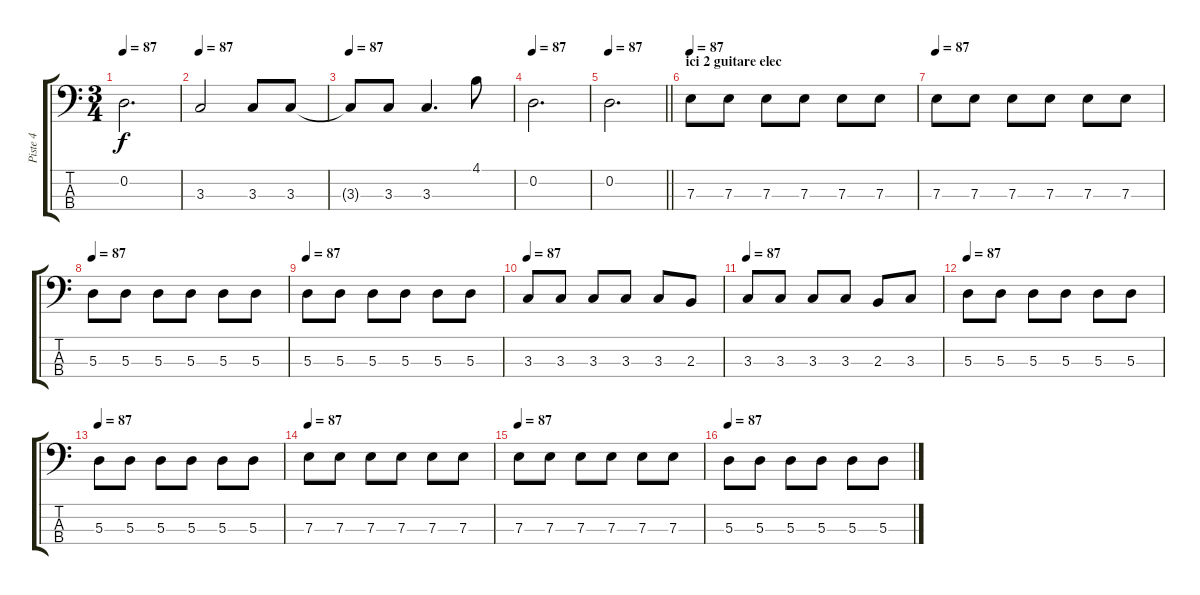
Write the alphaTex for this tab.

\track ("Piste 4" "Piste 4") {instrument electricbassfinger}
\staff {score tabs}
\tuning (G2 D2 A1 E1) {hide}
\ts (3 4)
\tempo 87
\clef f4
\ks c
0.2.2{d dy f} |
\tempo 87
3.3.2 3.3.8 3.3.8 |
\tempo 87
3.3{t}.8 3.3.8 3.3.4{d} 4.1.8 |
\tempo 87
0.2.2{d} |
\tempo 87
\barLineRight lightlight
0.2.2{d} |
\section ("" "ici 2 guitare elec")
\tempo 87
7.3.8 7.3.8 7.3.8 7.3.8 7.3.8 7.3.8 |
\tempo 87
7.3.8 7.3.8 7.3.8 7.3.8 7.3.8 7.3.8 |
\tempo 87
5.3.8 5.3.8 5.3.8 5.3.8 5.3.8 5.3.8 |
\tempo 87
5.3.8 5.3.8 5.3.8 5.3.8 5.3.8 5.3.8 |
\tempo 87
3.3.8 3.3.8 3.3.8 3.3.8 3.3.8 2.3.8 |
\tempo 87
3.3.8 3.3.8 3.3.8 3.3.8 2.3.8 3.3.8 |
\tempo 87
5.3.8 5.3.8 5.3.8 5.3.8 5.3.8 5.3.8 |
\tempo 87
5.3.8 5.3.8 5.3.8 5.3.8 5.3.8 5.3.8 |
\tempo 87
7.3.8 7.3.8 7.3.8 7.3.8 7.3.8 7.3.8 |
\tempo 87
7.3.8 7.3.8 7.3.8 7.3.8 7.3.8 7.3.8 |
\tempo 87
5.3.8 5.3.8 5.3.8 5.3.8 5.3.8 5.3.8
